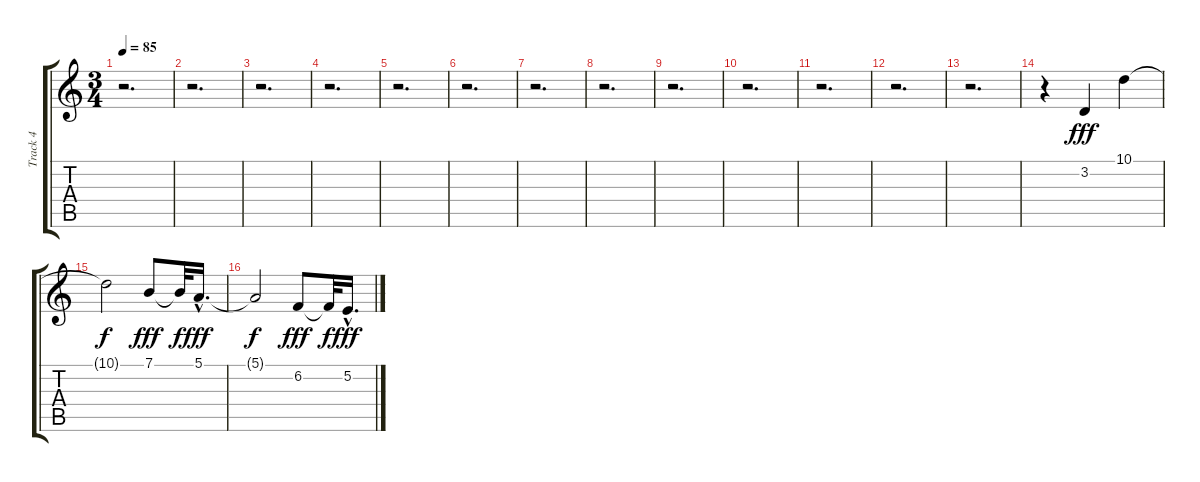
\track ("Track 4" "Track 4") {instrument tangoaccordion}
\staff {score tabs}
\tuning (E4 B3 G3 D3 A2 E2) {hide}
\ts (3 4)
\tempo 85
\clef g2
\ks c
r.2{d dy f} |
r.2{d} |
r.2{d} |
r.2{d} |
r.2{d} |
r.2{d} |
r.2{d} |
r.2{d} |
r.2{d} |
r.2{d} |
r.2{d} |
r.2{d} |
r.2{d} |
r.4 3.2.4{dy fff volume 16} 10.1.4 |
10.1{t}.2{dy f} 7.1.8{dy fff} 7.1{t}.32{dy f} 5.1{hac}.16{d dy fff} |
5.1{t}.2{dy f} 6.2.8{dy fff} 6.2{t}.32{dy f} 5.2{hac}.16{d dy fff}
